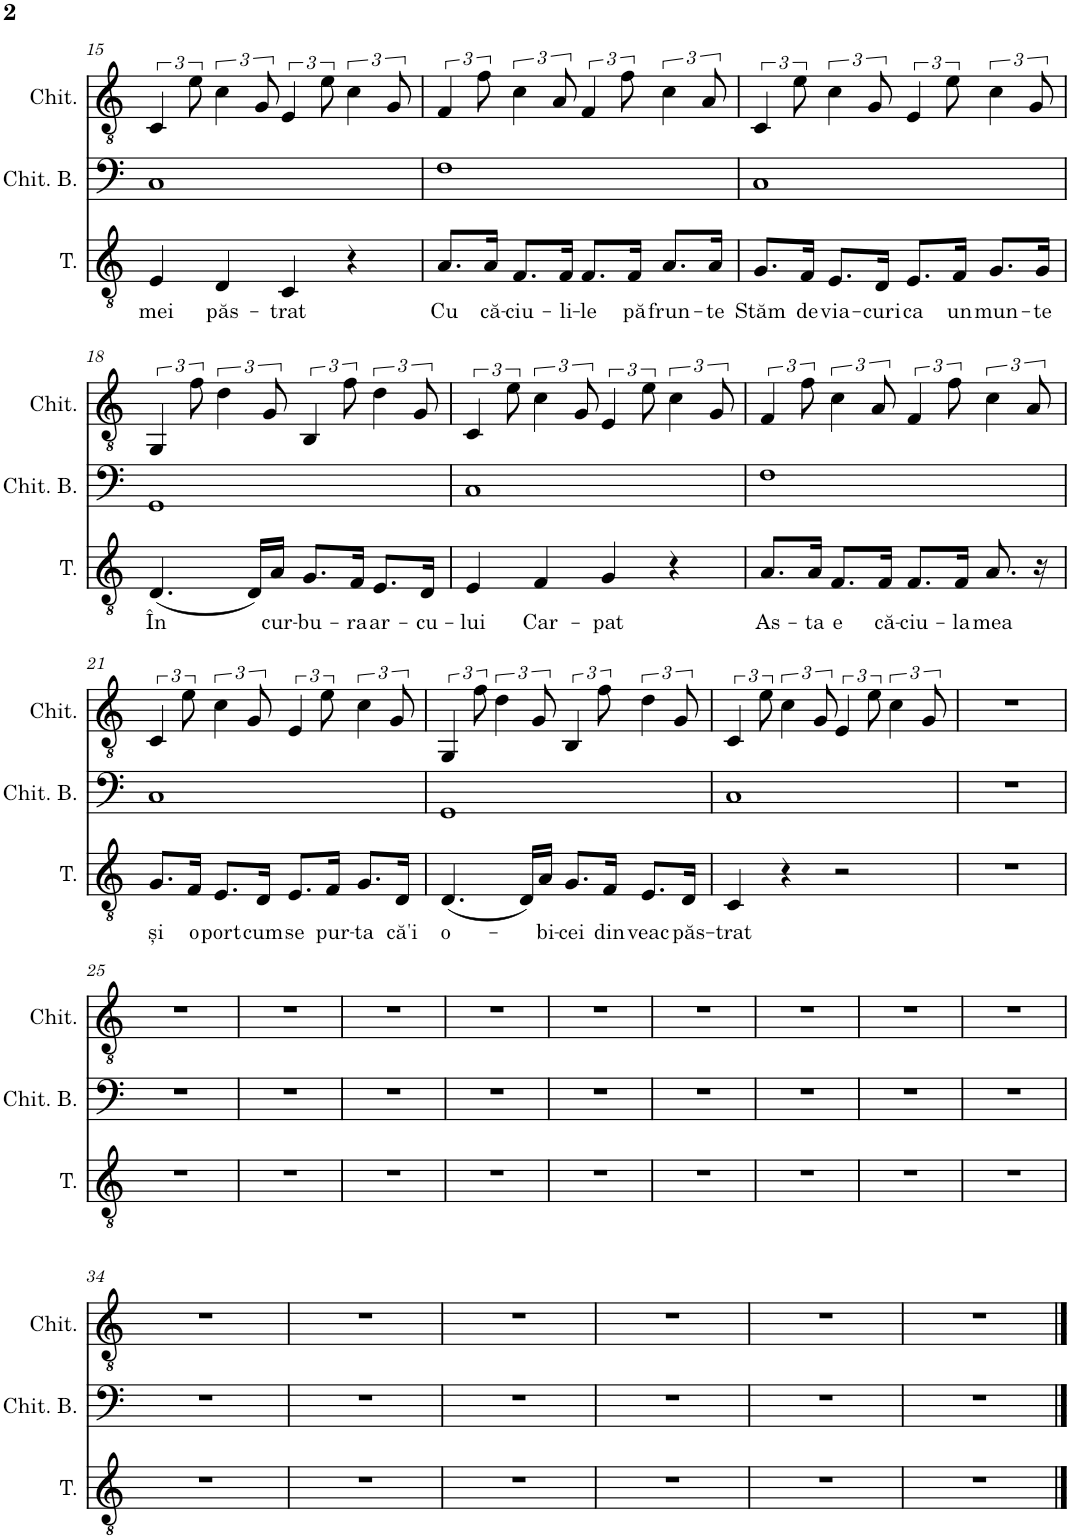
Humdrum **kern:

**kern	**text	**kern	**kern
*part3	*part3	*part2	*part1
*staff3	*staff3	*staff2	*staff1
*I"Tenor	*	*I"Chitară bass	*I"Chitară acustică
*I'T.	*	*I'Chit. B.	*I'Chit.
!!LO:PB:g=z
*clefGv2	*	*clefF4	*clefGv2
*	*	*Trd7c12	*
*k[]	*	*k[]	*k[]
*M4/4	*	*M4/4	*M4/4
=15	=15	=15	=15
!	!LO:LY:b	!	!
4E/	mei	1C	6C/
.	.	.	12e\
!	!LO:LY:b	!	!
4D/	păs-	.	6c\
.	.	.	12G/
!	!LO:LY:b	!	!
4C/	-trat	.	6E/
.	.	.	12e\
4r	.	.	6c\
.	.	.	12G/
=16	=16	=16	=16
!	!LO:LY:b	!	!
8.A/L	Cu	1F	6F/
.	.	.	12f\
!	!LO:LY:b	!	!
16A/Jk	că-	.	.
!	!LO:LY:b	!	!
8.F/L	-ciu-	.	6c\
.	.	.	12A/
!	!LO:LY:b	!	!
16F/Jk	-li-	.	.
!	!LO:LY:b	!	!
8.F/L	-le	.	6F/
.	.	.	12f\
!	!LO:LY:b	!	!
16F/Jk	pă	.	.
!	!LO:LY:b	!	!
8.A/L	frun-	.	6c\
.	.	.	12A/
!	!LO:LY:b	!	!
16A/Jk	-te	.	.
=17	=17	=17	=17
!	!LO:LY:b	!	!
8.G/L	Stăm	1C	6C/
.	.	.	12e\
!	!LO:LY:b	!	!
16F/Jk	de	.	.
!	!LO:LY:b	!	!
8.E/L	via-	.	6c\
.	.	.	12G/
!	!LO:LY:b	!	!
16D/Jk	-curi	.	.
!	!LO:LY:b	!	!
8.E/L	ca	.	6E/
.	.	.	12e\
!	!LO:LY:b	!	!
16F/Jk	un	.	.
!	!LO:LY:b	!	!
8.G/L	mun-	.	6c\
.	.	.	12G/
!	!LO:LY:b	!	!
16G/Jk	-te	.	.
!!LO:LB:g=z
=18	=18	=18	=18
!	!LO:LY:b	!	!
(4.D/	În	1GG	6GG/
.	.	.	12f\
.	.	.	6d\
16D/LL)	.	.	.
.	.	.	12G/
!	!LO:LY:b	!	!
16A/JJ	cur-	.	.
!	!LO:LY:b	!	!
8.G/L	-bu-	.	6BB/
.	.	.	12f\
!	!LO:LY:b	!	!
16F/Jk	-ra	.	.
!	!LO:LY:b	!	!
8.E/L	ar-	.	6d\
.	.	.	12G/
!	!LO:LY:b	!	!
16D/Jk	-cu-	.	.
=19	=19	=19	=19
!	!LO:LY:b	!	!
4E/	-lui	1C	6C/
.	.	.	12e\
!	!LO:LY:b	!	!
4F/	Car-	.	6c\
.	.	.	12G/
!	!LO:LY:b	!	!
4G/	-pat	.	6E/
.	.	.	12e\
4r	.	.	6c\
.	.	.	12G/
=20	=20	=20	=20
!	!LO:LY:b	!	!
8.A/L	As-	1F	6F/
.	.	.	12f\
!	!LO:LY:b	!	!
16A/Jk	-ta	.	.
!	!LO:LY:b	!	!
8.F/L	e	.	6c\
.	.	.	12A/
!	!LO:LY:b	!	!
16F/Jk	că-	.	.
!	!LO:LY:b	!	!
8.F/L	-ciu-	.	6F/
.	.	.	12f\
!	!LO:LY:b	!	!
16F/Jk	-la	.	.
!	!LO:LY:b	!	!
8.A/	mea	.	6c\
.	.	.	12A/
16r	.	.	.
!!LO:LB:g=z
=21	=21	=21	=21
!	!LO:LY:b	!	!
8.G/L	și	1C	6C/
.	.	.	12e\
!	!LO:LY:b	!	!
16F/Jk	o	.	.
!	!LO:LY:b	!	!
8.E/L	port	.	6c\
.	.	.	12G/
!	!LO:LY:b	!	!
16D/Jk	cum	.	.
!	!LO:LY:b	!	!
8.E/L	se	.	6E/
.	.	.	12e\
!	!LO:LY:b	!	!
16F/Jk	pur-	.	.
!	!LO:LY:b	!	!
8.G/L	-ta	.	6c\
.	.	.	12G/
!	!LO:LY:b	!	!
16D/Jk	că'i	.	.
=22	=22	=22	=22
!	!LO:LY:b	!	!
(4.D/	o-	1GG	6GG/
.	.	.	12f\
.	.	.	6d\
16D/LL)	.	.	.
.	.	.	12G/
!	!LO:LY:b	!	!
16A/JJ	-bi-	.	.
!	!LO:LY:b	!	!
8.G/L	-cei	.	6BB/
.	.	.	12f\
!	!LO:LY:b	!	!
16F/Jk	din	.	.
!	!LO:LY:b	!	!
8.E/L	veac	.	6d\
.	.	.	12G/
!	!LO:LY:b	!	!
16D/Jk	păs-	.	.
=23	=23	=23	=23
!	!LO:LY:b	!	!
4C/	-trat	1C	6C/
.	.	.	12e\
4r	.	.	6c\
.	.	.	12G/
2r	.	.	6E/
.	.	.	12e\
.	.	.	6c\
.	.	.	12G/
=24	=24	=24	=24
1r	.	1r	1r
!!LO:LB:g=z
=25	=25	=25	=25
1r	.	1r	1r
=26	=26	=26	=26
1r	.	1r	1r
=27	=27	=27	=27
1r	.	1r	1r
=28	=28	=28	=28
1r	.	1r	1r
=29	=29	=29	=29
1r	.	1r	1r
=30	=30	=30	=30
1r	.	1r	1r
=31	=31	=31	=31
1r	.	1r	1r
=32	=32	=32	=32
1r	.	1r	1r
=33	=33	=33	=33
1r	.	1r	1r
!!LO:LB:g=z
=34	=34	=34	=34
1r	.	1r	1r
=35	=35	=35	=35
1r	.	1r	1r
=36	=36	=36	=36
1r	.	1r	1r
=37	=37	=37	=37
1r	.	1r	1r
=38	=38	=38	=38
1r	.	1r	1r
=39	=39	=39	=39
1r	.	1r	1r
==	==	==	==
*-	*-	*-	*-
